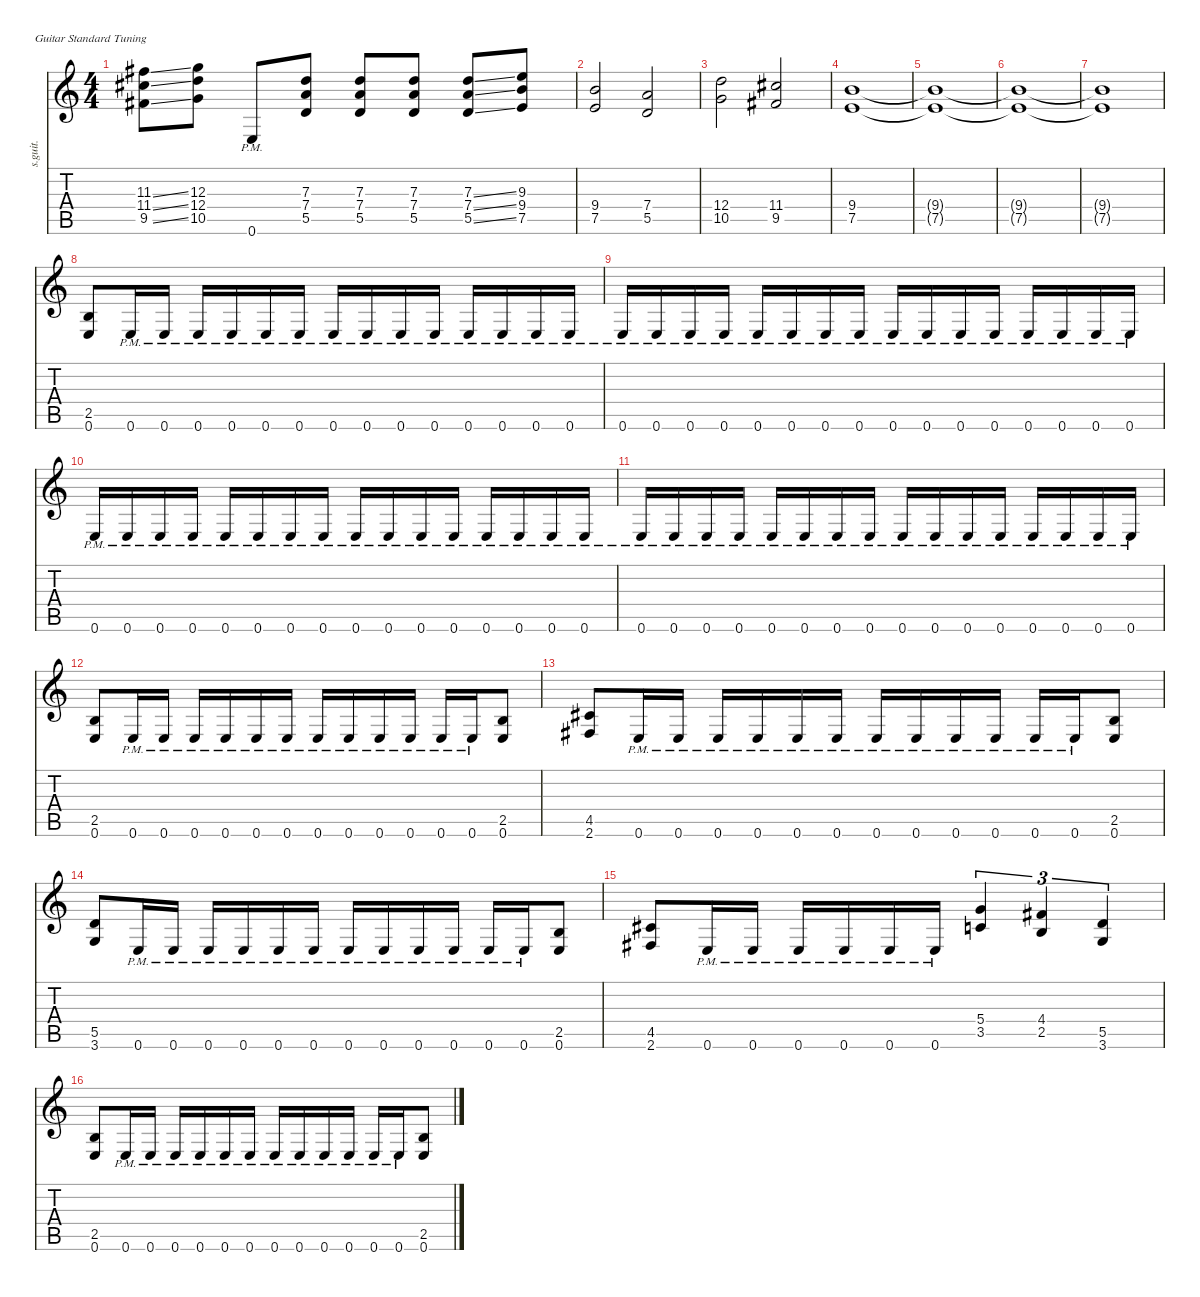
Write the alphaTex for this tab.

\defaultSystemsLayout 4
\hideDynamics
\bracketExtendMode nobrackets
\track ("" "s.guit.") {instrument distortionguitar}
\staff {score tabs}
\tuning (E4 B3 G3 D3 A2 E2)
\ts (4 4)
\tempo (128 hide)
\clef g2
\ks c
(11.3{ss acc #} 11.4{ss acc #} 9.5{ss acc #}).8{dy f} (12.3 12.4 10.5).8 0.6{pm}.8 (7.3 7.4 5.5).8 (7.3 7.4 5.5).8 (7.3 7.4 5.5).8 (7.3{ss} 7.4{ss} 5.5{ss}).8 (9.3 9.4 7.5).8 |
\tempo (124 hide)
(9.4 7.5).2 (7.4 5.5).2 |
\tempo (128 hide)
(12.4 10.5).2 (11.4{acc #} 9.5{acc #}).2 |
\tempo (144 hide)
(9.4 7.5).1 |
\tempo (148 hide)
(9.4{t} 7.5{t}).1 |
\tempo (144 hide)
(9.4{t} 7.5{t}).1 |
\tempo (145 hide)
(9.4{t} 7.5{t}).1 |
\tempo (144 hide)
(2.5 0.6).8 0.6{pm}.16 0.6{pm}.16 0.6{pm}.16 0.6{pm}.16 0.6{pm}.16 0.6{pm}.16 0.6{pm}.16 0.6{pm}.16 0.6{pm}.16 0.6{pm}.16 0.6{pm}.16 0.6{pm}.16 0.6{pm}.16 0.6{pm}.16 |
\tempo (145 hide)
0.6{pm}.16 0.6{pm}.16 0.6{pm}.16 0.6{pm}.16 0.6{pm}.16 0.6{pm}.16 0.6{pm}.16 0.6{pm}.16 0.6{pm}.16 0.6{pm}.16 0.6{pm}.16 0.6{pm}.16 0.6{pm}.16 0.6{pm}.16 0.6{pm}.16 0.6{pm}.16 |
\tempo (146 hide)
0.6{pm}.16 0.6{pm}.16 0.6{pm}.16 0.6{pm}.16 0.6{pm}.16 0.6{pm}.16 0.6{pm}.16 0.6{pm}.16 0.6{pm}.16 0.6{pm}.16 0.6{pm}.16 0.6{pm}.16 0.6{pm}.16 0.6{pm}.16 0.6{pm}.16 0.6{pm}.16 |
\tempo (149 hide)
0.6{pm}.16 0.6{pm}.16 0.6{pm}.16 0.6{pm}.16 0.6{pm}.16 0.6{pm}.16 0.6{pm}.16 0.6{pm}.16 0.6{pm}.16 0.6{pm}.16 0.6{pm}.16 0.6{pm}.16 0.6{pm}.16 0.6{pm}.16 0.6{pm}.16 0.6{pm}.16 |
\tempo (150 hide)
(2.5 0.6).8 0.6{pm}.16 0.6{pm}.16 0.6{pm}.16 0.6{pm}.16 0.6{pm}.16 0.6{pm}.16 0.6{pm}.16 0.6{pm}.16 0.6{pm}.16 0.6{pm}.16 0.6{pm}.16 0.6{pm}.16 (2.5 0.6).8 |
\tempo (152 hide)
(4.5{acc #} 2.6{acc #}).8 0.6{pm}.16 0.6{pm}.16 0.6{pm}.16 0.6{pm}.16 0.6{pm}.16 0.6{pm}.16 0.6{pm}.16 0.6{pm}.16 0.6{pm}.16 0.6{pm}.16 0.6{pm}.16 0.6{pm}.16 (2.5 0.6).8 |
\tempo (153 hide)
(5.5 3.6).8 0.6{pm}.16 0.6{pm}.16 0.6{pm}.16 0.6{pm}.16 0.6{pm}.16 0.6{pm}.16 0.6{pm}.16 0.6{pm}.16 0.6{pm}.16 0.6{pm}.16 0.6{pm}.16 0.6{pm}.16 (2.5 0.6).8 |
\tempo (154 hide)
(4.5{acc #} 2.6{acc #}).8 0.6{pm}.16 0.6{pm}.16 0.6{pm}.16 0.6{pm}.16 0.6{pm}.16 0.6{pm}.16 (5.4 3.5).4{tu (3 2)} (4.4{acc #} 2.5).4{tu (3 2)} (5.5 3.6).4{tu (3 2)} |
\tempo (153 hide)
(2.5 0.6).8 0.6{pm}.16 0.6{pm}.16 0.6{pm}.16 0.6{pm}.16 0.6{pm}.16 0.6{pm}.16 0.6{pm}.16 0.6{pm}.16 0.6{pm}.16 0.6{pm}.16 0.6{pm}.16 0.6{pm}.16 (2.5 0.6).8
